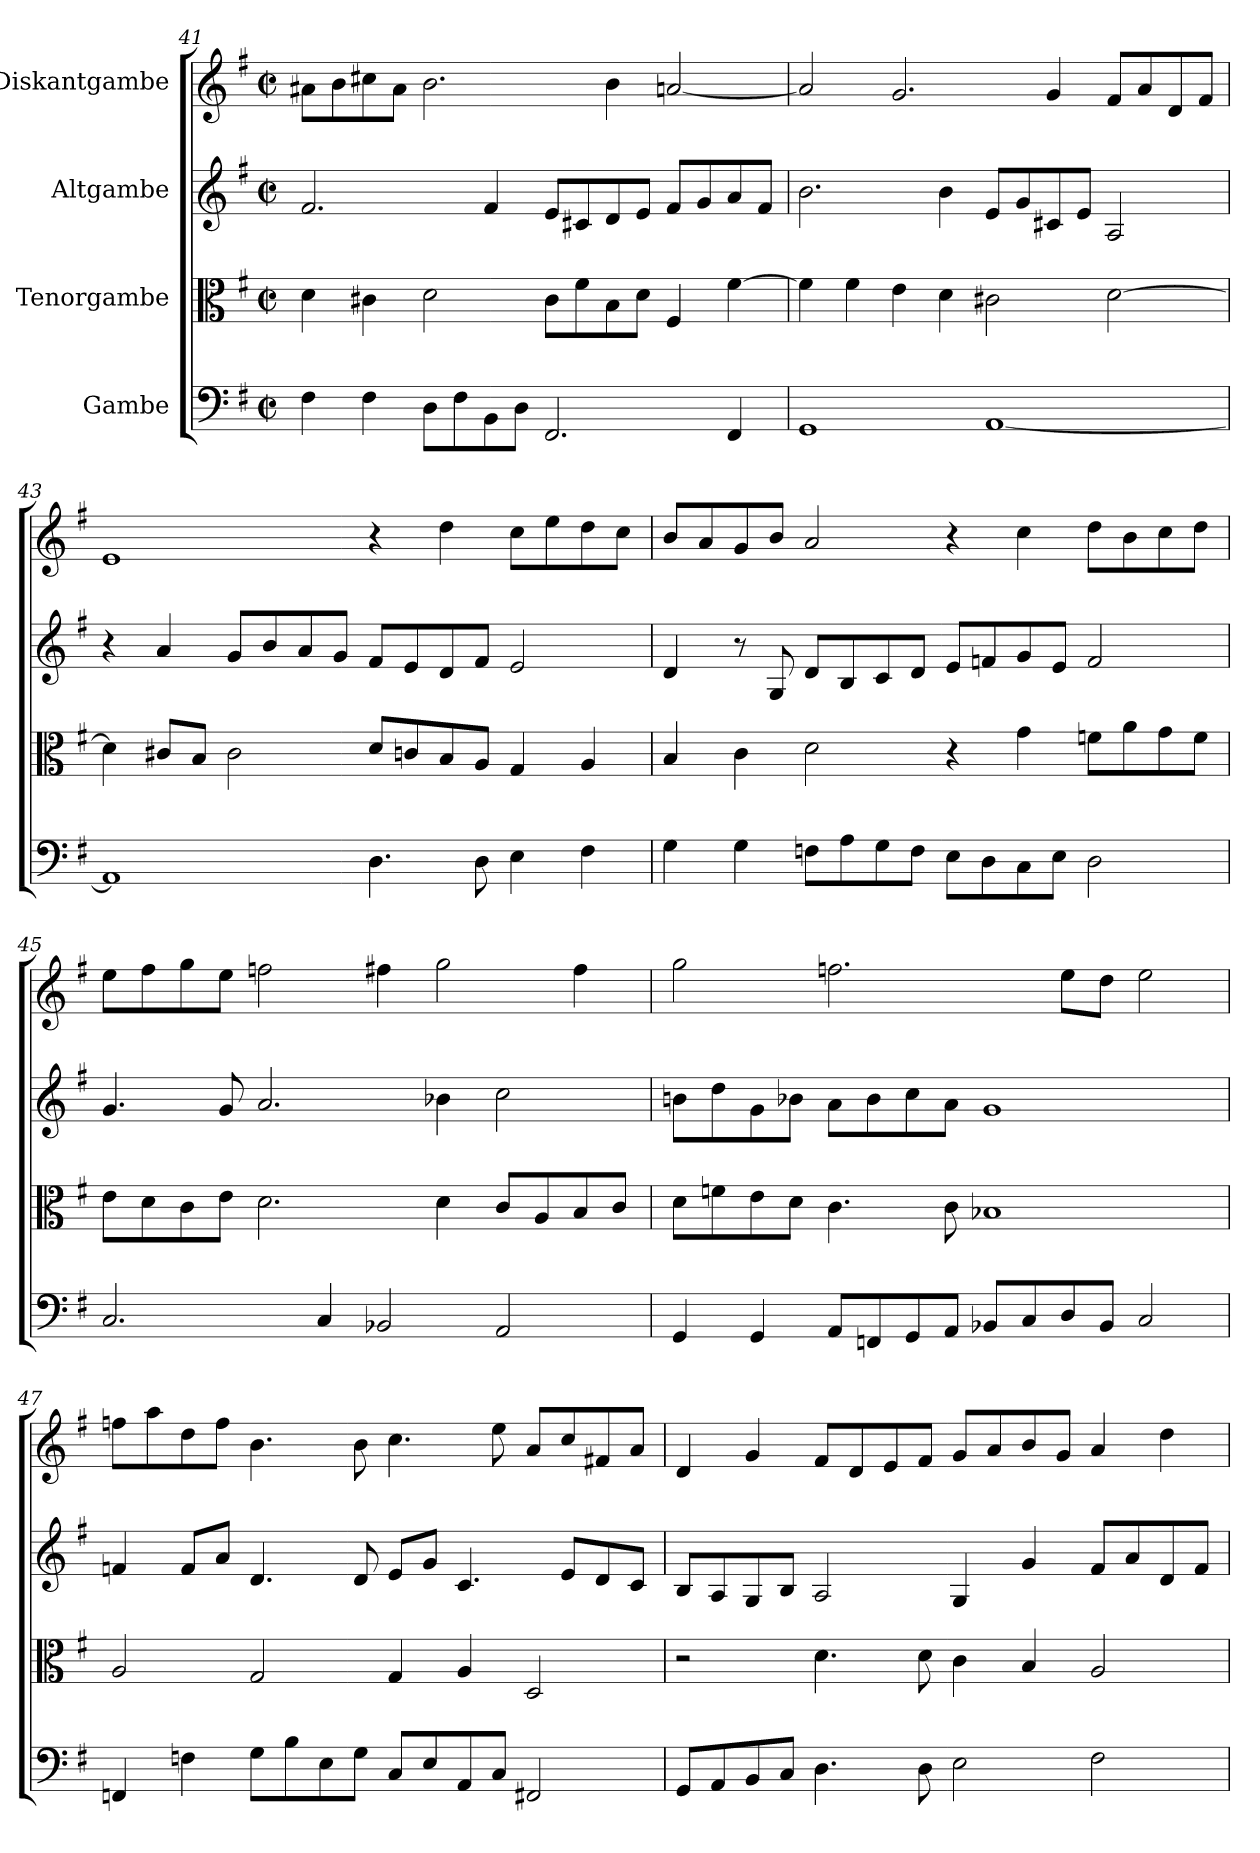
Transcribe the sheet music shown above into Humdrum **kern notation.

**kern	**kern	**kern	**kern
*part4	*part3	*part2	*part1
*staff4	*staff3	*staff2	*staff1
*I"Gambe	*I"Tenorgambe	*I"Altgambe	*I"Diskantgambe
!!LO:PB:g=z
*clefF4	*clefC3	*clefG2	*clefG2
*k[f#]	*k[f#]	*k[f#]	*k[f#]
*M4/2	*M4/2	*M4/2	*M4/2
*met(c|)	*met(c|)	*met(c|)	*met(c|)
=41	=41	=41	=41
4F#\	4d\	2.f#/	8a#X\L
.	.	.	8b\
4F#\	4c#X\	.	8cc#X\
.	.	.	8a#\J
8D\L	2d\	.	2.b\
8F#\	.	.	.
8BB\	.	4f#/	.
8D\J	.	.	.
2.FF#/	8c#\L	8e/L	.
.	8f#\	8c#X/	.
.	8B\	8d/	4b\
.	8d\J	8e/J	.
.	4F#/	8f#/L	[2ani/
.	.	8g/	.
4FF#/	[4f#\	8a/	.
.	.	8f#/J	.
=42	=42	=42	=42
1GG	4f#\]	2.b\	2a/]
.	4f#\	.	.
.	4e\	.	2.g/
.	4d\	4b\	.
[1AA	2c#X\	8e/L	.
.	.	8g/	.
.	.	8c#X/	4g/
.	.	8e/J	.
.	[2d\	2A/	8f#/L
.	.	.	8a/
.	.	.	8d/
.	.	.	8f#/J
=43	=43	=43	=43
1AA]	4d\]	4r	1e
.	8c#X/L	4a/	.
.	8B/J	.	.
.	2c#\	8g/L	.
.	.	8b/	.
.	.	8a/	.
.	.	8g/J	.
4.D\	8d/L	8f#/L	4r
.	8cni/	8e/	.
.	8B/	8d/	4dd\
8D\	8A/J	8f#/J	.
4E\	4G/	2e/	8cc\L
.	.	.	8ee\
4F#\	4A/	.	8dd\
.	.	.	8cc\J
!!LO:LB:g=z
=44	=44	=44	=44
4G\	4B/	4d/	8b/L
.	.	.	8a/
4G\	4c\	8r	8g/
.	.	8G/	8b/J
8Fn\L	2d\	8d/L	2a/
8A\	.	8B/	.
8G\	.	8c/	.
8F\J	.	8d/J	.
8E\L	4r	8e/L	4r
8D\	.	8fn/	.
8C\	4g\	8g/	4cc\
8E\J	.	8e/J	.
2D\	8fn\L	2f/	8dd\L
.	8a\	.	8b\
.	8g\	.	8cc\
.	8f\J	.	8dd\J
=45	=45	=45	=45
2.C/	8e\L	4.g/	8ee\L
.	8d\	.	8ff#\
.	8c\	.	8gg\
.	8e\J	8g/	8ee\J
.	2.d\	2.a/	2ffn\
4C/	.	.	.
2BB-X/	.	.	4ff#X\
.	4d\	4b-X\	2gg\
2AA/	8c/L	2cc\	.
.	8A/	.	.
.	8B/	.	4ff#\
.	8c/J	.	.
=46	=46	=46	=46
4GG/	8d\L	8bni\L	2gg\
.	8fn\	8dd\	.
4GG/	8e\	8g\	.
.	8d\J	8b-X\J	.
8AA/L	4.c\	8a\L	2.ffn\
8FFn/	.	8b-\	.
8GG/	.	8cc\	.
8AA/J	8c\	8a\J	.
8BB-X/L	1B-X	1g	.
8C/	.	.	.
8D/	.	.	8ee\L
8BB-/J	.	.	8dd\J
2C/	.	.	2ee\
!!LO:LB:g=z
=47	=47	=47	=47
4FFn/	2A/	4fn/	8ffn\L
.	.	.	8aa\
4Fn\	.	8f/L	8dd\
.	.	8a/J	8ff\J
8G\L	2G/	4.d/	4.b\
8B\	.	.	.
8E\	.	.	.
8G\J	.	8d/	8b\
8C/L	4G/	8e/L	4.cc\
8E/	.	8g/J	.
8AA/	4A/	4.c/	.
8C/J	.	.	8ee\
2FF#X/	2D/	.	8a/L
.	.	8e/L	8cc/
.	.	8d/	8f#X/
.	.	8c/J	8a/J
=48	=48	=48	=48
8GG/L	2r	8B/L	4d/
8AA/	.	8A/	.
8BB/	.	8G/	4g/
8C/J	.	8B/J	.
4.D\	4.d\	2A/	8f#/L
.	.	.	8d/
.	.	.	8e/
8D\	8d\	.	8f#/J
2E\	4c\	4G/	8g/L
.	.	.	8a/
.	4B/	4g/	8b/
.	.	.	8g/J
2F#\	2A/	8f#/L	4a/
.	.	8a/	.
.	.	8d/	4dd\
.	.	8f#/J	.
=	=	=	=
*-	*-	*-	*-
